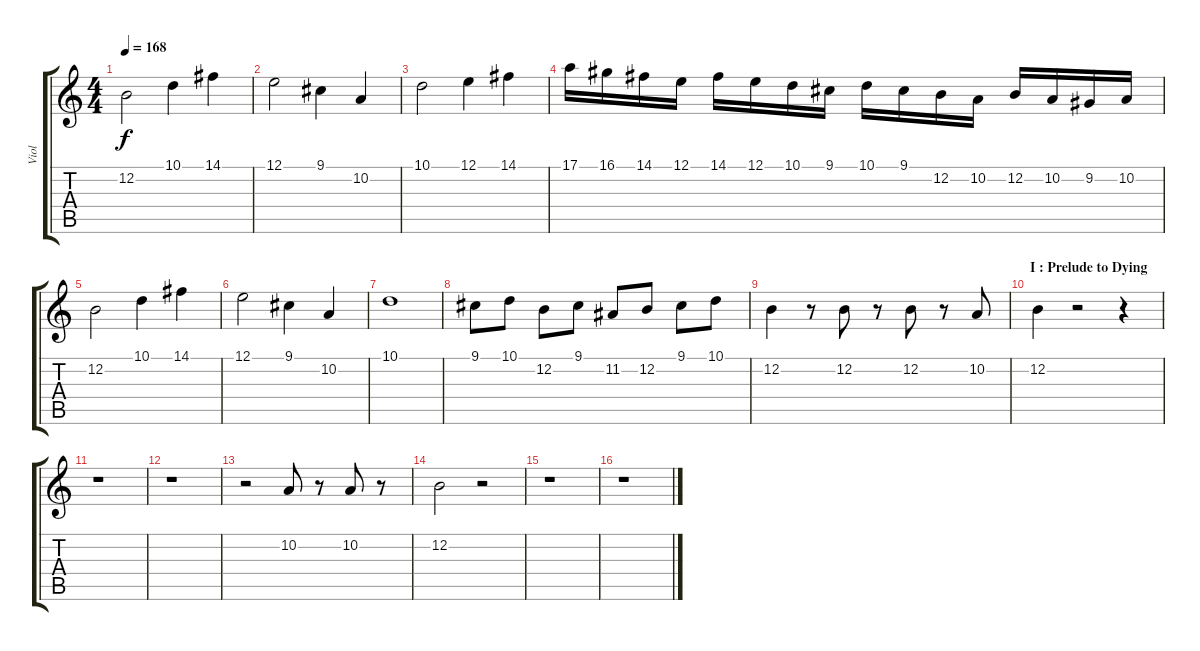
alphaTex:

\track ("Viol" "Viol") {instrument violin}
\staff {score tabs}
\tuning (E4 B3 G3 D3 A2 E2) {hide}
\ts (4 4)
\section ("" "")
\tempo 168
\clef g2
\ks c
12.2.2{dy f} 10.1.4 14.1.4 |
12.1.2 9.1.4 10.2.4 |
10.1.2 12.1.4 14.1.4 |
17.1.16 16.1.16 14.1.16 12.1.16 14.1.16 12.1.16 10.1.16 9.1.16 10.1.16 9.1.16 12.2.16 10.2.16 12.2.16 10.2.16 9.2.16 10.2.16 |
\section ("" "")
12.2.2 10.1.4 14.1.4 |
12.1.2 9.1.4 10.2.4 |
10.1.1 |
9.1.8 10.1.8 12.2.8 9.1.8 11.2.8 12.2.8 9.1.8 10.1.8 |
12.2.4 r.8 12.2.8 r.8 12.2.8 r.8 10.2.8 |
\section ("" "I : Prelude to Dying")
12.2.4 r.2 r.4 |
r.1 |
r.1 |
r.2 10.2.8 r.8 10.2.8 r.8 |
12.2.2 r.2 |
r.1 |
r.1
